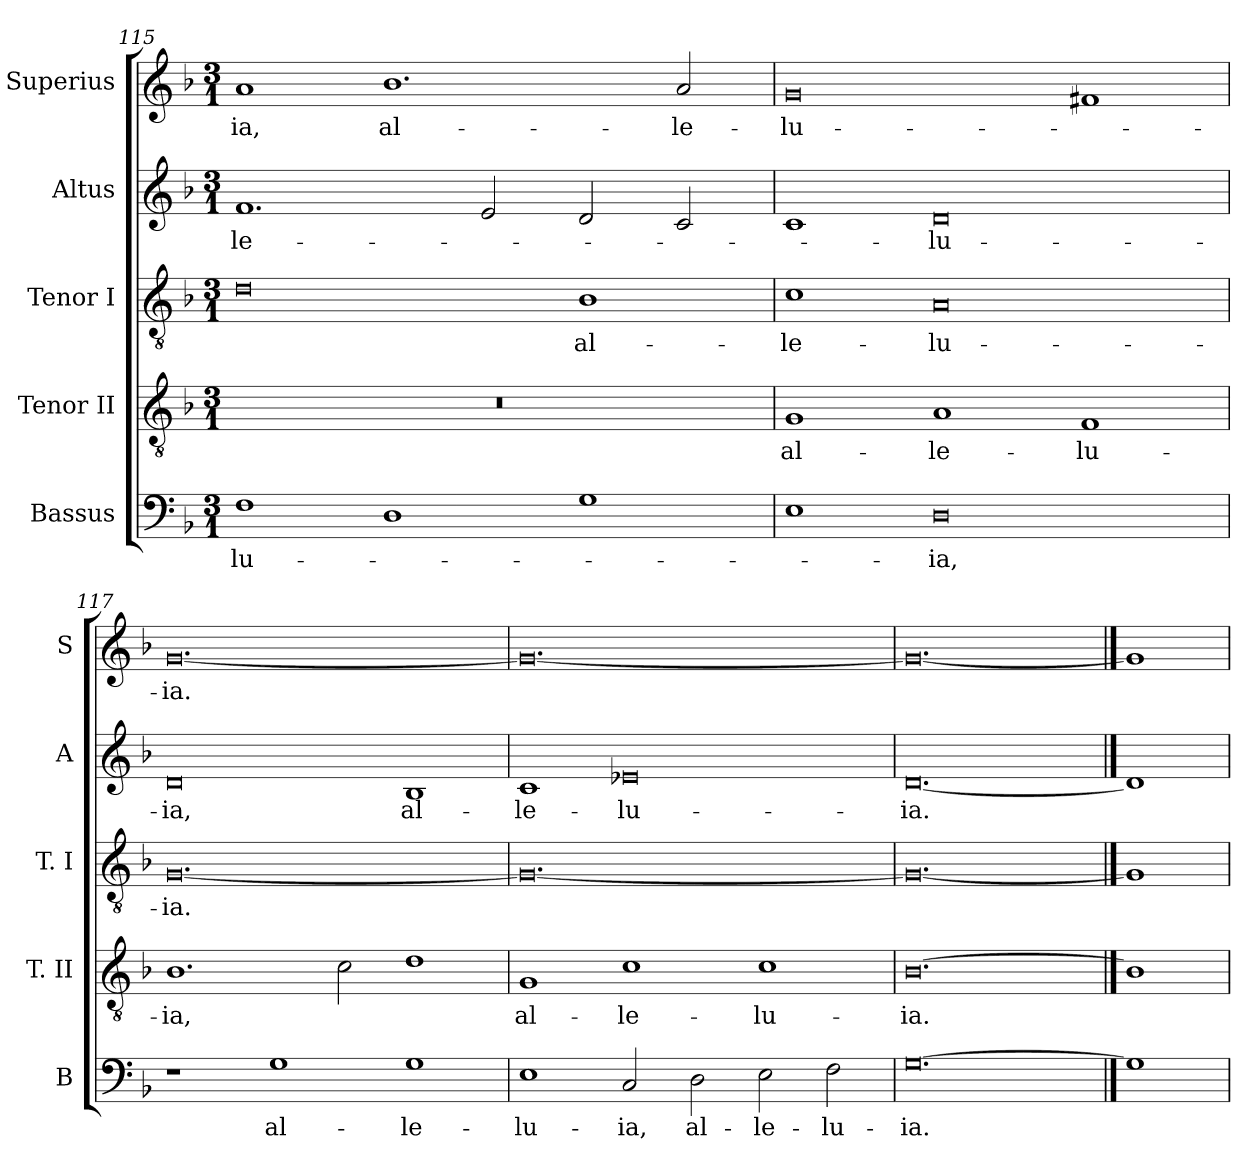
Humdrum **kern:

**kern	**text	**kern	**text	**kern	**text	**kern	**text	**kern	**text
*part5	*part5	*part4	*part4	*part3	*part3	*part2	*part2	*part1	*part1
*staff5	*staff5	*staff4	*staff4	*staff3	*staff3	*staff2	*staff2	*staff1	*staff1
*I"Bassus	*	*I"Tenor II	*	*I"Tenor I	*	*I"Altus	*	*I"Superius	*
*I'B	*	*I'T. II	*	*I'T. I	*	*I'A	*	*I'S	*
*clefF4	*	*clefGv2	*	*clefGv2	*	*clefG2	*	*clefG2	*
*k[b-]	*	*k[b-]	*	*k[b-]	*	*k[b-]	*	*k[b-]	*
*F:	*	*F:	*	*F:	*	*F:	*	*F:	*
*M3/1	*	*M3/1	*	*M3/1	*	*M3/1	*	*M3/1	*
=115	=115	=115	=115	=115	=115	=115	=115	=115	=115
1F	-lu-	1%3r	.	0d	.	1.f	-le-	1a	-ia,
1D	.	.	.	.	.	.	.	1.b-	al-
.	.	.	.	.	.	2e	.	.	.
1G	.	.	.	1B-	al-	2d	.	.	.
.	.	.	.	.	.	2c	.	2a	-le-
=116	=116	=116	=116	=116	=116	=116	=116	=116	=116
1E	.	1G	al-	1c	-le-	1c	.	0g	-lu-
0D	-ia,	1A	-le-	0A	-lu-	0d	-lu-	.	.
.	.	1F	-lu-	.	.	.	.	1f#X	.
=117	=117	=117	=117	=117	=117	=117	=117	=117	=117
1r	.	1.B-	-ia,	[0.G	-ia.	0d	-ia,	[0.g	-ia.
1G	al-	.	.	.	.	.	.	.	.
.	.	2c	.	.	.	.	.	.	.
1G	-le-	1d	.	.	.	1B-	al-	.	.
=118	=118	=118	=118	=118	=118	=118	=118	=118	=118
1E	-lu-	1G	al-	0.G_	.	1c	-le-	0.g_	.
2C	-ia,	1c	-le-	.	.	0e-X	-lu-	.	.
2D	al-	.	.	.	.	.	.	.	.
2E	-le-	1c	-lu-	.	.	.	.	.	.
2F	-lu-	.	.	.	.	.	.	.	.
=119	=119	=119	=119	=119	=119	=119	=119	=119	=119
[0.G	-ia.	[0.B-	-ia.	0.G_	.	[0.d	-ia.	0.g_	.
==120	==120	==120	==120	==120	==120	==120	==120	==120	==120
1G]	.	1B-]	.	1G]	.	1d]	.	1g]	.
=	=	=	=	=	=	=	=	=	=
*-	*-	*-	*-	*-	*-	*-	*-	*-	*-
